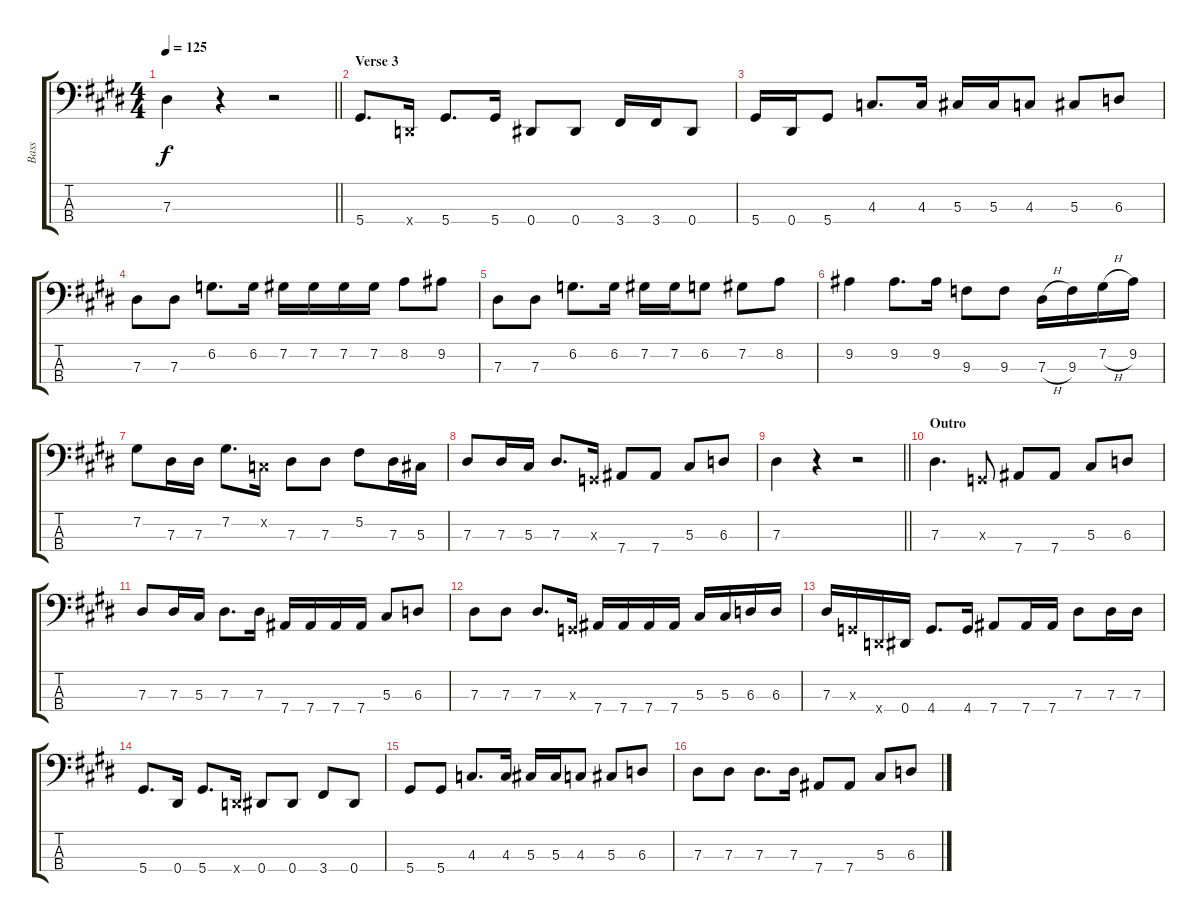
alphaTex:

\track ("Bass" "Bass") {instrument electricbassfinger}
\staff {score tabs}
\tuning (Gb2 Db2 Ab1 Eb1) {hide}
\ts (4 4)
\tempo 125
\clef f4
\barLineRight lightlight
\ks e
7.3.4{dy f} r.4 r.2 |
\section ("" "Verse 3")
5.4.8{d} -1.4{x}.16 5.4.8{d} 5.4.16 0.4.8 0.4.8 3.4.16 3.4.16 0.4.8 |
5.4.16 0.4.16 5.4.8 4.3.8{d} 4.3.16 5.3.16 5.3.16 4.3.8 5.3.8 6.3.8 |
7.3.8 7.3.8 6.2.8{d} 6.2.16 7.2.16 7.2.16 7.2.16 7.2.16 8.2.8 9.2.8 |
7.3.8 7.3.8 6.2.8{d} 6.2.16 7.2.16 7.2.16 6.2.8 7.2.8 8.2.8 |
9.2.4 9.2.8{d} 9.2.16 9.3.8 9.3.8 7.3{h}.16 9.3.16 7.2{h}.16 9.2.16 |
7.2.8 7.3.16 7.3.16 7.2.8{d} -1.2{x}.16 7.3.8 7.3.8 5.2.8 7.3.16 5.3.16 |
7.3.8 7.3.16 5.3.16 7.3.8{d} -1.3{x}.16 7.4.8 7.4.8 5.3.8 6.3.8 |
\barLineRight lightlight
7.3.4 r.4 r.2 |
\section ("" "Outro")
7.3.4{d} -1.3{x}.8 7.4.8 7.4.8 5.3.8 6.3.8 |
7.3.8 7.3.16 5.3.16 7.3.8{d} 7.3.16 7.4.16 7.4.16 7.4.16 7.4.16 5.3.8 6.3.8 |
7.3.8 7.3.8 7.3.8{d} -1.3{x}.16 7.4.16 7.4.16 7.4.16 7.4.16 5.3.16 5.3.16 6.3.16 6.3.16 |
7.3.16 -1.3{x}.16 -1.4{x}.16 0.4.16 4.4.8{d} 4.4.16 7.4.8 7.4.16 7.4.16 7.3.8 7.3.16 7.3.16 |
5.4.8{d} 0.4.16 5.4.8{d} -1.4{x}.16 0.4.8 0.4.8 3.4.8 0.4.8 |
5.4.8 5.4.8 4.3.8{d} 4.3.16 5.3.16 5.3.16 4.3.8 5.3.8 6.3.8 |
7.3.8 7.3.8 7.3.8{d} 7.3.16 7.4.8 7.4.8 5.3.8 6.3.8
